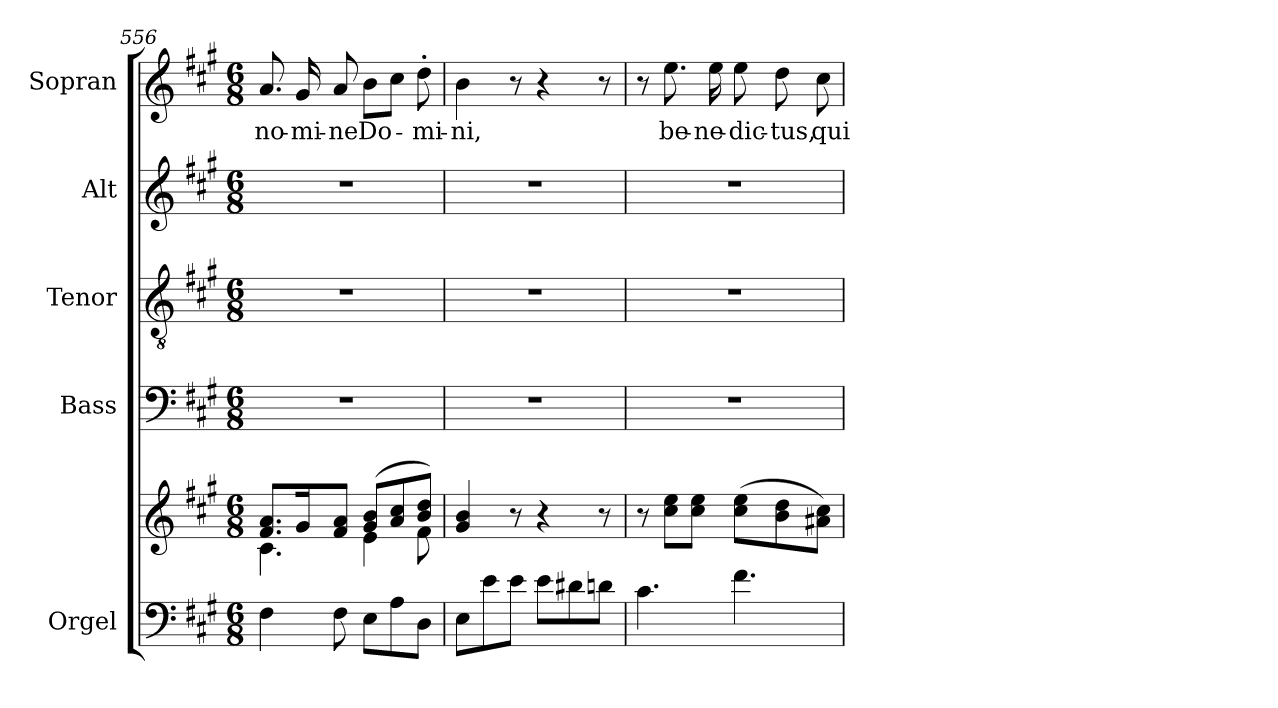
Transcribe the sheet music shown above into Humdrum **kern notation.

**kern	**kern	**kern	**kern	**kern	**kern	**text
*part5	*part5	*part4	*part3	*part2	*part1	*part1
*staff6	*staff5	*staff4	*staff3	*staff2	*staff1	*staff1
*I"Orgel	*	*I"Bass	*I"Tenor	*I"Alt	*I"Sopran	*
*I'Org.	*	*I'B.	*I'T.	*I'A.	*I'S.	*
*clefF4	*clefG2	*clefF4	*clefGv2	*clefG2	*clefG2	*
*k[f#c#g#]	*k[f#c#g#]	*k[f#c#g#]	*k[f#c#g#]	*k[f#c#g#]	*k[f#c#g#]	*
*A:	*A:	*A:	*A:	*A:	*A:	*
*M6/8	*M6/8	*M6/8	*M6/8	*M6/8	*M6/8	*
=556	=556	=556	=556	=556	=556	=556
*	*^	*	*	*	*	*
!	!	!	!	!	!	!	!LO:LY:b
4F#\	8.f#/ 8.a/L	4.c#\	2.r	2.r	2.r	8.a/	no-
!	!	!	!	!	!	!	!LO:LY:b
.	16g#/k	.	.	.	.	16g#/	-mi-
!	!	!	!	!	!	!	!LO:LY:b
8F#\	8f#/ 8a/J	.	.	.	.	8a/	-ne
!	!	!	!	!	!	!	!LO:LY:b
8E\L	(>8g#/ 8b/L	4e\	.	.	.	8b\L	Do-
8A\	8a/ 8cc#/	.	.	.	.	8cc#\J	.
!	!	!	!	!	!	!	!LO:LY:b
8D\J	8b/ 8dd/J)	8f#\	.	.	.	8dd'>\	-mi-
=557	=557	=557	=557	=557	=557	=557	=557
!	!	!	!	!	!	!	!LO:LY:b
*	*v	*v	*	*	*	*	*
8E\L	4g#/ 4b/	2.r	2.r	2.r	4b\	-ni,
8e\	.	.	.	.	.	.
8e\J	8r	.	.	.	8r	.
8e\L	4r	.	.	.	4r	.
8d#X\	.	.	.	.	.	.
8dn\J	8r	.	.	.	8r	.
=558	=558	=558	=558	=558	=558	=558
4.c#\	8r	2.r	2.r	2.r	8r	.
!	!	!	!	!	!	!LO:LY:b
.	8cc#\ 8ee\L	.	.	.	8.ee\	be-
.	8cc#\ 8ee\J	.	.	.	.	.
!	!	!	!	!	!	!LO:LY:b
.	.	.	.	.	16ee\	-ne-
!	!	!	!	!	!	!LO:LY:b
4.f#\	(>8cc#\ 8ee\L	.	.	.	8ee\	-dic-
!	!	!	!	!	!	!LO:LY:b
.	8b\ 8dd\	.	.	.	8dd\	-tus,
!	!	!	!	!	!	!LO:LY:b
.	8a#X\ 8cc#\J)	.	.	.	8cc#\	qui
=	=	=	=	=	=	=
*-	*-	*-	*-	*-	*-	*-
